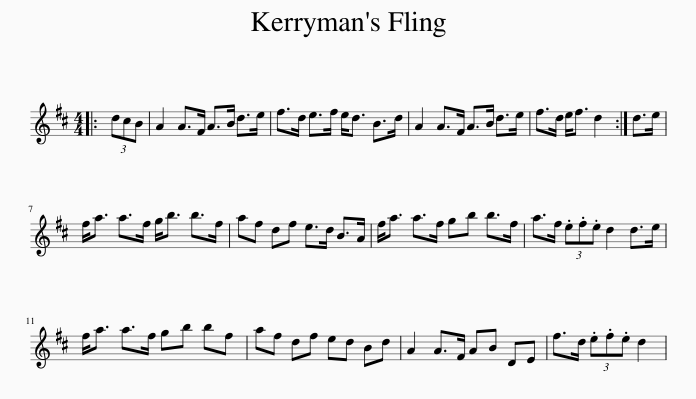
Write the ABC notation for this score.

X:1
L:1/8
M:4/4
I:linebreak $
K:D
V:1 treble
V:1
|: (3dcB | A2 A>F A>B d>e | f>d e>f e<d B>d | A2 A>F A>B d>e | f>d e<f d2 :| %5
 d>e |$ f<a a>f g<b b>f | af df e>d B>A | f<a a>f gb b>f | a>f (3.e.f.e d2 d>e |$ %10
 f<a a>f gb bf | af df ed Bd | A2 A>F AB DE | f>d (3.e.f.e d2 | %14
